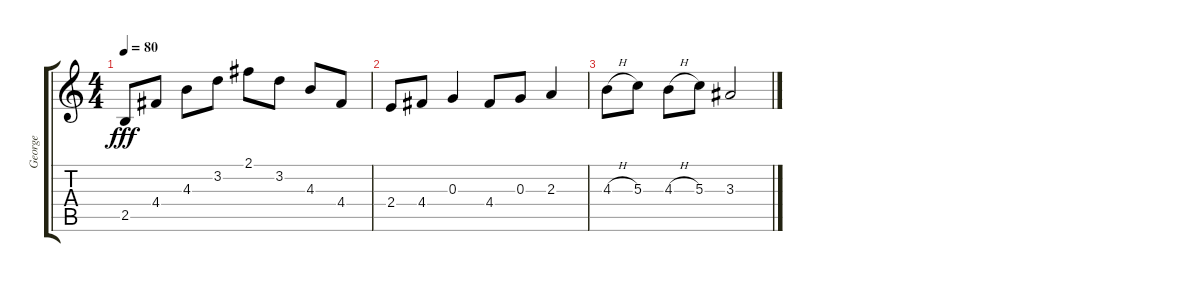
\track ("George" "George") {instrument overdrivenguitar}
\staff {score tabs}
\tuning (E4 B3 G3 D3 A2 E2) {hide}
\ts (4 4)
\tempo 80
\clef g2
\ks c
2.5.8{dy fff volume 12} 4.4.8 4.3.8 3.2.8 2.1.8{volume 9} 3.2.8 4.3.8 4.4.8 |
2.4.8{volume 6} 4.4.8 0.3.4 4.4.8{volume 3} 0.3.8 2.3.4 |
4.3{h}.8{volume 2} 5.3.8 4.3{h}.8{volume 1} 5.3.8 3.3.2
